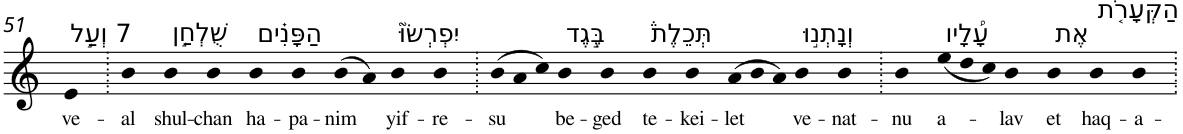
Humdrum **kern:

**kern	**text
*part1	*part1
*staff1	*staff1
*I"Piano	*
*I'Pno	*
!!LO:PB:g=z
*clefG2	*
*k[]	*
=51	=51
!LO:TX:a:t=7 וְעַ֣ל	!
!	!LO:LY:b
4e	ve-
=52.	=52.
!	!LO:LY:b
4b	-al
!LO:TX:a:t=שֻׁלְחַ֣ן	!
!	!LO:LY:b
4b	shul-
!	!LO:LY:b
4b	-chan
!LO:TX:a:t=הַפָּנִ֗ים	!
!	!LO:LY:b
4b	ha-
!	!LO:LY:b
4b	-pa-
!	!LO:LY:b
(>8b	-nim
8a)	.
!LO:TX:a:t=יִפְרְשׂוּ֮	!
!	!LO:LY:b
4b	yif-
!	!LO:LY:b
4b	-re-
=53.	=53.
*Xtuplet	*
!	!LO:LY:b
(>12b	-su
12a	.
12cc)	.
!LO:TX:a:t=בֶּ֣גֶד	!
!	!LO:LY:b
4b	be-
!	!LO:LY:b
4b	-ged
!LO:TX:a:t=תְּכֵלֶת֒	!
!	!LO:LY:b
4b	te-
!	!LO:LY:b
4b	-kei-
!	!LO:LY:b
(>12a	-let
12b	.
12a)	.
!LO:TX:a:t=וְנָתְנ֣וּ	!
!	!LO:LY:b
4b	ve-
!	!LO:LY:b
4b	-nat-
=54.	=54.
!	!LO:LY:b
4b	-nu
!LO:TX:a:t=עָ֠לָיו	!
!	!LO:LY:b
(<12ee	a-
12dd	.
12cc)	.
!	!LO:LY:b
4b	-lav
!LO:TX:a:t=אֶת	!
!	!LO:LY:b
4b	et
!LO:TX:a:t=הַקְּעָרֹ֤ת	!
!	!LO:LY:b
4b	haq-
!	!LO:LY:b
4b	-a-
=.	=.
*-	*-
